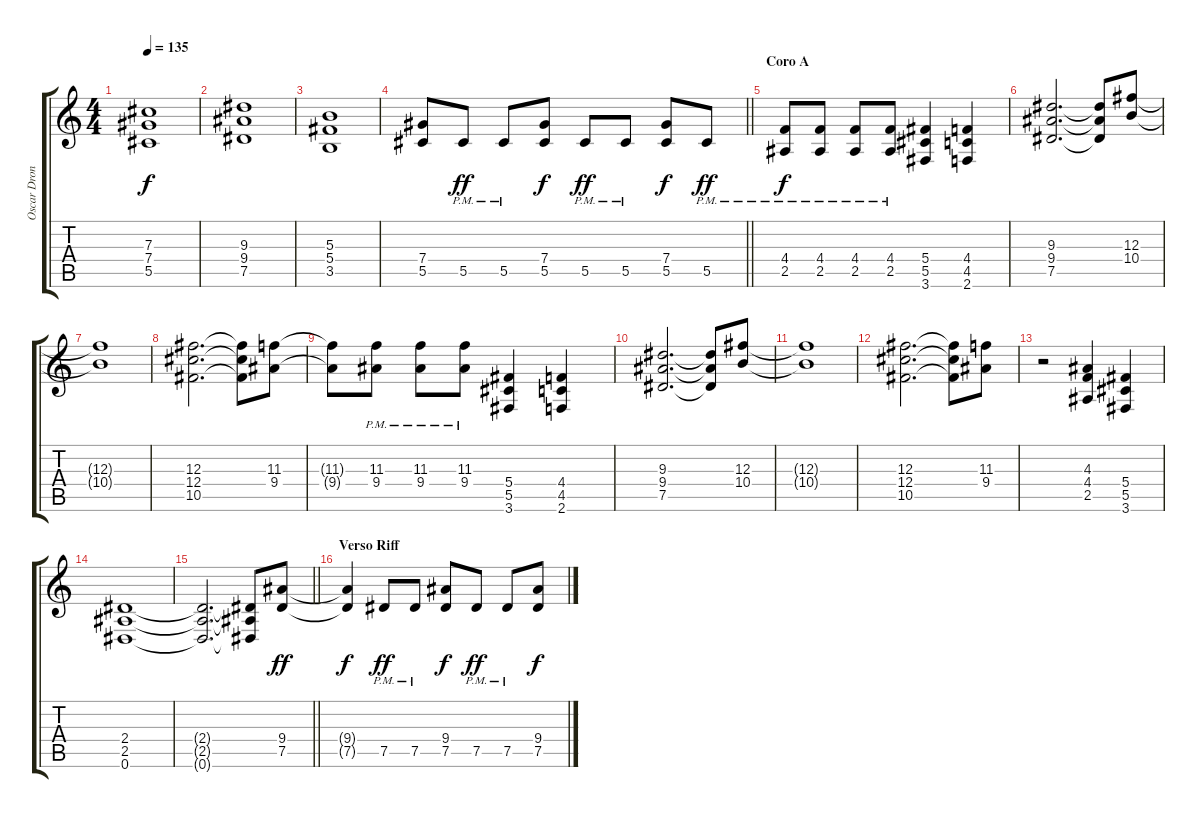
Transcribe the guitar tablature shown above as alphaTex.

\track ("Oscar Dronjak" "Oscar Dron") {instrument overdrivenguitar}
\staff {score tabs}
\tuning (Eb4 Bb3 Gb3 Db3 Ab2 Eb2) {hide}
\ts (4 4)
\tempo 135
\clef g2
\ks c
(7.3{t} 7.4{t} 5.5{t}).1{dy f} |
(9.3 9.4 7.5).1 |
(5.3 5.4 3.5).1 |
\barLineRight lightlight
(7.4 5.5).8 5.5{pm}.8{dy ff} 5.5{pm}.8 (7.4 5.5).8{dy f} 5.5{pm}.8{dy ff} 5.5{pm}.8 (7.4 5.5).8{dy f} 5.5{pm}.8{dy ff} |
\section ("" "Coro A")
(4.4{pm} 2.5{pm}).8{dy f} (4.4{pm} 2.5{pm}).8 (4.4{pm} 2.5{pm}).8 (4.4{pm} 2.5{pm}).8 (5.4 5.5 3.6).4 (4.4 4.5 2.6).4 |
(9.3 9.4 7.5).2{d} (9.3{t} 9.4{t} 7.5{t}).8 (12.3 10.4).8 |
(12.3{t} 10.4{t}).1 |
(12.3 12.4 10.5).2{d} (12.3{t} 12.4{t} 10.5{t}).8 (11.3 9.4).8 |
(11.3{t} 9.4{t}).8 (11.3{pm} 9.4{pm}).8 (11.3{pm} 9.4{pm}).8 (11.3{pm} 9.4{pm}).8 (5.4 5.5 3.6).4 (4.4 4.5 2.6).4 |
(9.3 9.4 7.5).2{d} (9.3{t} 9.4{t} 7.5{t}).8 (12.3 10.4).8 |
(12.3{t} 10.4{t}).1 |
(12.3 12.4 10.5).2{d} (12.3{t} 12.4{t} 10.5{t}).8 (11.3 9.4).8 |
r.2 (4.3 4.4 2.5).4 (5.4 5.5 3.6).4 |
(2.4 2.5 0.6).1 |
\barLineRight lightlight
(2.4{t} 2.5{t} 0.6{t}).2{d} (2.4{t} 2.5{t} 0.6{t}).8 (9.4 7.5).8{dy ff} |
\section ("" "Verso Riff")
(9.4{t} 7.5{t}).4{dy f} 7.5{pm}.8{dy ff} 7.5{pm}.8 (9.4 7.5).8{dy f} 7.5{pm}.8{dy ff} 7.5{pm}.8 (9.4 7.5).8{dy f}
